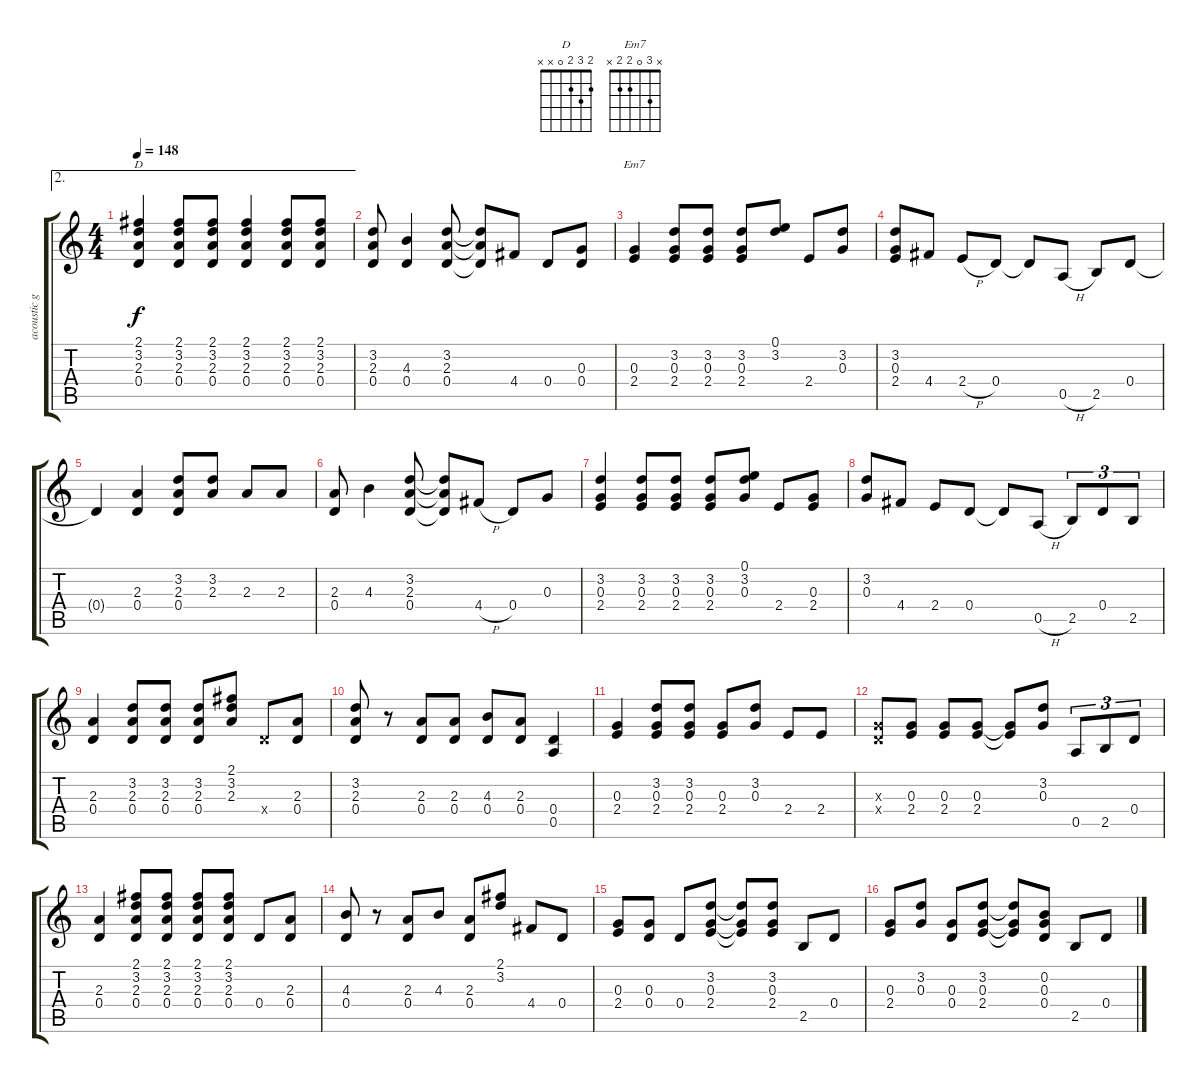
\track ("acoustic guitar" "acoustic g") {instrument acousticguitarnylon}
\staff {score tabs}
\tuning (E4 B3 G3 D3 A2 E2) {hide}
\chord ("D" 2 3 2 0 x x)
\chord ("Em7" x 3 0 2 2 x)
\ae 2
\ts (4 4)
\tempo 148
\clef g2
\ks c
(2.1 3.2 2.3 0.4).4{ch "D" dy f} (2.1 3.2 2.3 0.4).8 (2.1 3.2 2.3 0.4).8 (2.1 3.2 2.3 0.4).4 (2.1 3.2 2.3 0.4).8 (2.1 3.2 2.3 0.4).8 |
(3.2 2.3 0.4).8 (4.3 0.4).4 (3.2 2.3 0.4).8 (3.2{t} 2.3{t} 0.4{t}).8 4.4.8 0.4.8 (0.3 0.4).8 |
(0.3 2.4).4{ch "Em7"} (3.2 0.3 2.4).8 (3.2 0.3 2.4).8 (3.2 0.3 2.4).8 (0.1 3.2).8 2.4.8 (3.2 0.3).8 |
(3.2 0.3 2.4).8 4.4.8 2.4{h}.8 0.4.8 0.4{t}.8 0.5{h}.8 2.5.8 0.4.8 |
0.4{t}.4 (2.3 0.4).4 (3.2 2.3 0.4).8 (3.2 2.3).8 2.3.8 2.3.8 |
(2.3 0.4).8 4.3.4 (3.2 2.3 0.4).8 (3.2{t} 2.3{t} 0.4{t}).8 4.4{h}.8 0.4.8 0.3.8 |
(3.2 0.3 2.4).4 (3.2 0.3 2.4).8 (3.2 0.3 2.4).8 (3.2 0.3 2.4).8 (0.1 3.2 0.3).8 2.4.8 (0.3 2.4).8 |
(3.2 0.3).8 4.4.8 2.4.8 0.4.8 0.4{t}.8 0.5{h}.8 2.5.8{tu (3 2)} 0.4.8{tu (3 2)} 2.5.8{tu (3 2)} |
(2.3 0.4).4 (3.2 2.3 0.4).8 (3.2 2.3 0.4).8 (3.2 2.3 0.4).8 (2.1 3.2 2.3).8 0.4{x}.8 (2.3 0.4).8 |
(3.2 2.3 0.4).8 r.8 (2.3 0.4).8 (2.3 0.4).8 (4.3 0.4).8 (2.3 0.4).8 (0.4 0.5).4 |
(0.3 2.4).4 (3.2 0.3 2.4).8 (3.2 0.3 2.4).8 (0.3 2.4).8 (3.2 0.3).8 2.4.8 2.4.8 |
(0.3{x} 0.4{x}).8 (0.3 2.4).8 (0.3 2.4).8 (0.3 2.4).8 (0.3{t} 2.4{t}).8 (3.2 0.3).8 0.5.8{tu (3 2)} 2.5.8{tu (3 2)} 0.4.8{tu (3 2)} |
(2.3 0.4).4 (2.1 3.2 2.3 0.4).8 (2.1 3.2 2.3 0.4).8 (2.1 3.2 2.3 0.4).8 (2.1 3.2 2.3 0.4).8 0.4.8 (2.3 0.4).8 |
(4.3 0.4).8 r.8 (2.3 0.4).8 4.3.8 (2.3 0.4).8 (2.1 3.2).8 4.4.8 0.4.8 |
(0.3 2.4).8 (0.3 0.4).8 0.4.8 (3.2 0.3 2.4).8 (3.2{t} 0.3{t} 2.4{t}).8 (3.2 0.3 2.4).8 2.5.8 0.4.8 |
(0.3 2.4).8 (3.2 0.3).8 (0.3 0.4).8 (3.2 0.3 2.4).8 (3.2{t} 0.3{t} 2.4{t}).8 (0.2 0.3 0.4).8 2.5.8 0.4.8
